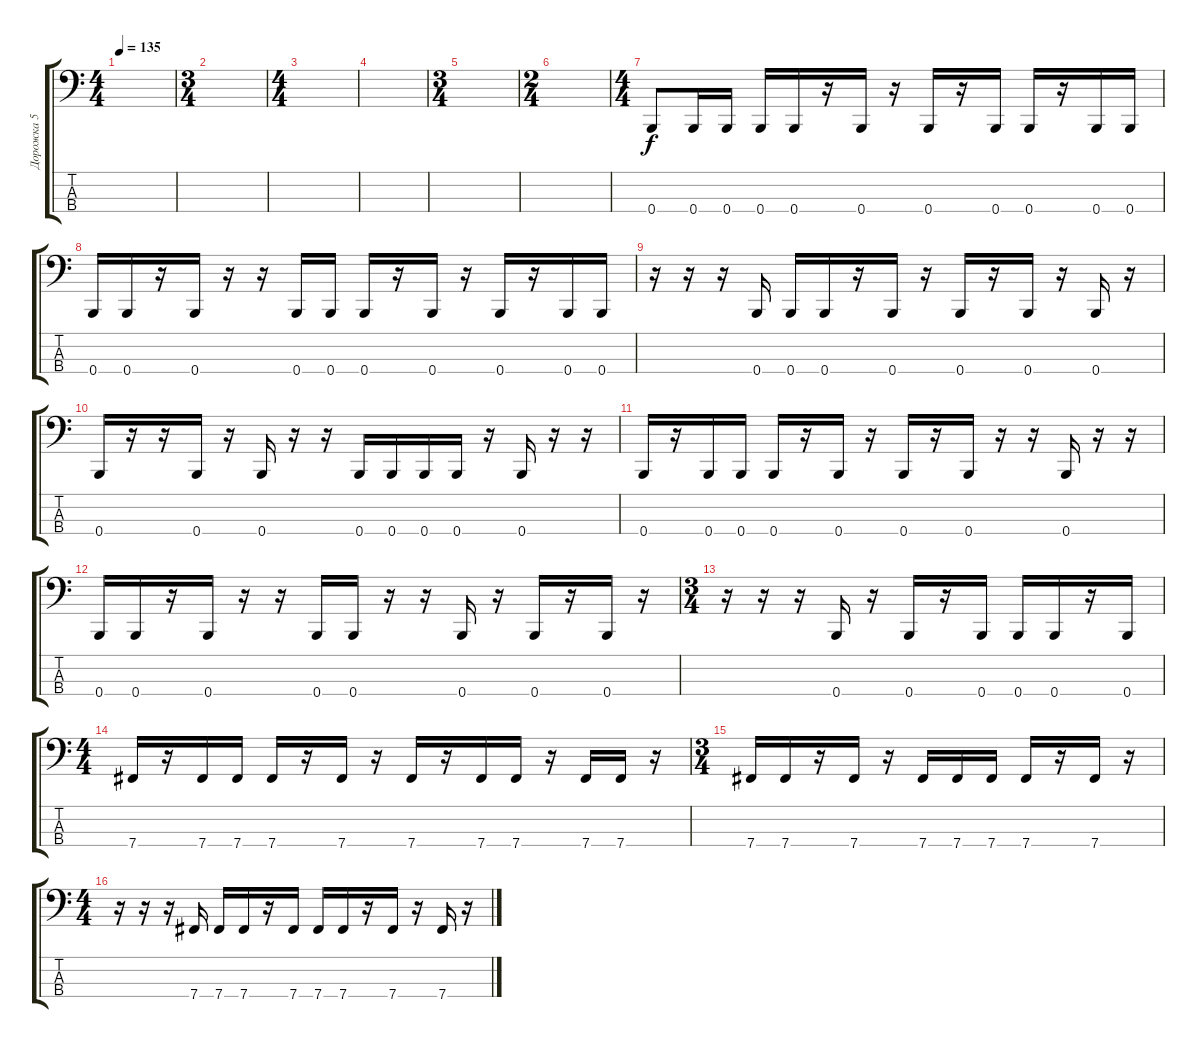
\track ("Дорожка 5" "Дорожка 5") {instrument electricbasspick}
\staff {score tabs}
\tuning (G2 B1 Gb1 B0) {hide}
\ts (4 4)
\tempo 135
\clef f4
\ks c
|
\ts (3 4)
|
\ts (4 4)
|
|
\ts (3 4)
|
\ts (2 4)
|
\ts (4 4)
0.4.8 0.4.16 0.4.16 0.4.16 0.4.16 r.16 0.4.16 r.16 0.4.16 r.16 0.4.16 0.4.16 r.16 0.4.16 0.4.16 |
0.4.16 0.4.16 r.16 0.4.16 r.16 r.16 0.4.16 0.4.16 0.4.16 r.16 0.4.16 r.16 0.4.16 r.16 0.4.16 0.4.16 |
r.16 r.16 r.16 0.4.16 0.4.16 0.4.16 r.16 0.4.16 r.16 0.4.16 r.16 0.4.16 r.16 0.4.16 r.16 |
0.4.16 r.16 r.16 0.4.16 r.16 0.4.16 r.16 r.16 0.4.16 0.4.16 0.4.16 0.4.16 r.16 0.4.16 r.16 r.16 |
0.4.16 r.16 0.4.16 0.4.16 0.4.16 r.16 0.4.16 r.16 0.4.16 r.16 0.4.16 r.16 r.16 0.4.16 r.16 r.16 |
0.4.16 0.4.16 r.16 0.4.16 r.16 r.16 0.4.16 0.4.16 r.16 r.16 0.4.16 r.16 0.4.16 r.16 0.4.16 r.16 |
\ts (3 4)
r.16 r.16 r.16 0.4.16 r.16 0.4.16 r.16 0.4.16 0.4.16 0.4.16 r.16 0.4.16 |
\ts (4 4)
7.4.16 r.16 7.4.16 7.4.16 7.4.16 r.16 7.4.16 r.16 7.4.16 r.16 7.4.16 7.4.16 r.16 7.4.16 7.4.16 r.16 |
\ts (3 4)
7.4.16 7.4.16 r.16 7.4.16 r.16 7.4.16 7.4.16 7.4.16 7.4.16 r.16 7.4.16 r.16 |
\ts (4 4)
r.16 r.16 r.16 7.4.16 7.4.16 7.4.16 r.16 7.4.16 7.4.16 7.4.16 r.16 7.4.16 r.16 7.4.16 r.16
